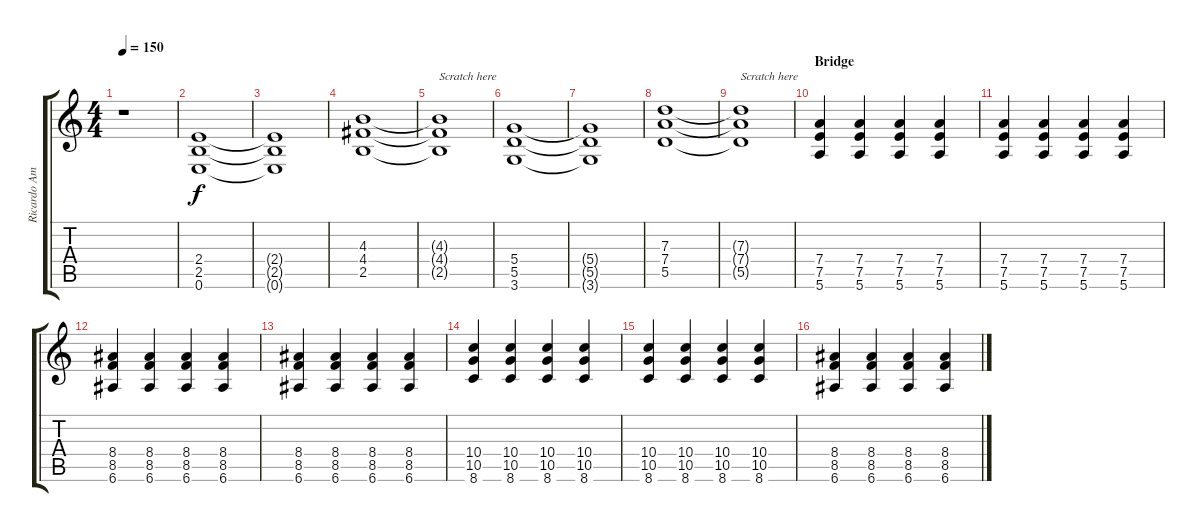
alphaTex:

\track ("Ricardo Amorim (Electric Guitar2)" "Ricardo Am") {instrument overdrivenguitar}
\staff {score tabs}
\tuning (E4 B3 G3 D3 A2 E2) {hide}
\ts (4 4)
\tempo 150
\clef g2
\ks c
r.1{dy f} |
(2.4 2.5 0.6).1{volume 12} |
(2.4{t} 2.5{t} 0.6{t}).1 |
(4.3 4.4 2.5).1 |
(4.3{t} 4.4{t} 2.5{t}).1{txt "Scratch here"} |
(5.4 5.5 3.6).1 |
(5.4{t} 5.5{t} 3.6{t}).1 |
(7.3 7.4 5.5).1 |
(7.3{t} 7.4{t} 5.5{t}).1{txt "Scratch here"} |
\section ("" "Bridge")
(7.4 7.5 5.6).4{volume 10} (7.4 7.5 5.6).4 (7.4 7.5 5.6).4 (7.4 7.5 5.6).4 |
(7.4 7.5 5.6).4 (7.4 7.5 5.6).4 (7.4 7.5 5.6).4 (7.4 7.5 5.6).4 |
(8.4 8.5 6.6).4 (8.4 8.5 6.6).4 (8.4 8.5 6.6).4 (8.4 8.5 6.6).4 |
(8.4 8.5 6.6).4 (8.4 8.5 6.6).4 (8.4 8.5 6.6).4 (8.4 8.5 6.6).4 |
(10.4 10.5 8.6).4 (10.4 10.5 8.6).4 (10.4 10.5 8.6).4 (10.4 10.5 8.6).4 |
(10.4 10.5 8.6).4 (10.4 10.5 8.6).4 (10.4 10.5 8.6).4 (10.4 10.5 8.6).4 |
(8.4 8.5 6.6).4 (8.4 8.5 6.6).4 (8.4 8.5 6.6).4 (8.4 8.5 6.6).4
